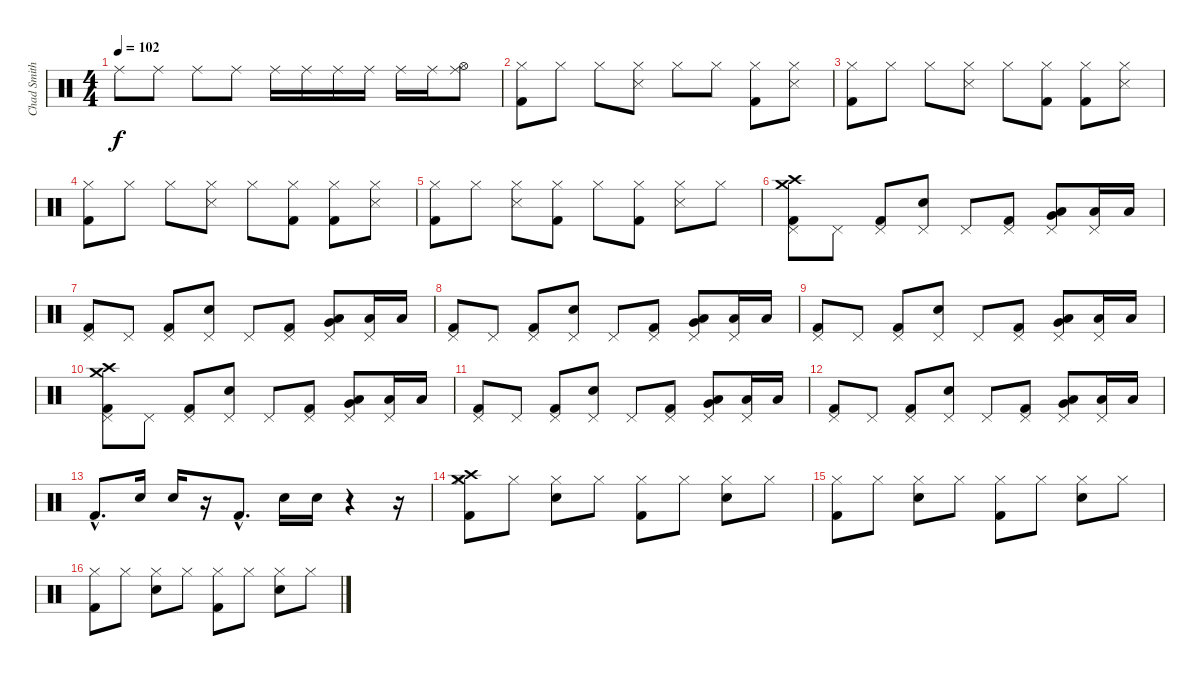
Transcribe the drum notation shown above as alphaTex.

\track ("Chad Smith" "Chad Smith") {instrument percussion}
\staff {score}
\articulation defaults
\ts (4 4)
\tempo 102
\clef neutral
\ks c "Ride (middle)".8{dy f} "Ride (middle)".8 "Ride (middle)".8 "Ride (middle)".8 "Ride (middle)".16 "Ride (middle)".16 "Ride (middle)".16 "Ride (middle)".16 "Ride (middle)".16 "Ride (middle)".16
("Hi-Hat (open)" "Ride (middle)").8 |
("Hi-Hat (closed)" "Kick (hit) 2").8 "Hi-Hat (closed)".8 "Hi-Hat (closed)".8 ("Hi-Hat (closed)" "Metronome (hit)").8 "Hi-Hat (closed)".8 "Hi-Hat (closed)".8 ("Hi-Hat (closed)" "Kick (hit) 2").8 ("Hi-Hat (closed)" "Metronome (hit)").8 |
("Hi-Hat (closed)" "Kick (hit) 2").8 "Hi-Hat (closed)".8 "Hi-Hat (closed)".8 ("Hi-Hat (closed)" "Metronome (hit)").8 "Hi-Hat (closed)".8 ("Hi-Hat (closed)" "Kick (hit) 2").8 ("Hi-Hat (closed)" "Kick (hit) 2").8 ("Hi-Hat (closed)" "Metronome (hit)").8 |
("Hi-Hat (closed)" "Kick (hit) 2").8 "Hi-Hat (closed)".8 "Hi-Hat (closed)".8 ("Hi-Hat (closed)" "Metronome (hit)").8 "Hi-Hat (closed)".8 ("Hi-Hat (closed)" "Kick (hit) 2").8 ("Hi-Hat (closed)" "Kick (hit) 2").8 ("Hi-Hat (closed)" "Metronome (hit)").8 |
("Hi-Hat (closed)" "Kick (hit) 2").8 "Hi-Hat (closed)".8 ("Hi-Hat (closed)" "Metronome (hit)").8 ("Hi-Hat (closed)" "Kick (hit) 2").8 "Hi-Hat (closed)".8 ("Hi-Hat (closed)" "Kick (hit) 2").8 ("Hi-Hat (closed)" "Metronome (hit)").8 "Hi-Hat (closed)".8 |
("Pedal Hi-Hat (hit)" "Kick (hit) 2" "Crash medium (hit)" "Crash high (hit)").8 "Pedal Hi-Hat (hit)".8 ("Pedal Hi-Hat (hit)" "Kick (hit) 2").8 ("Pedal Hi-Hat (hit)" "Electric Snare (hit)").8 "Pedal Hi-Hat (hit)".8 ("Pedal Hi-Hat (hit)" "Kick (hit) 2").8 ("Pedal Hi-Hat (hit)" "Very Low Tom (hit)" "Low Tom (hit)").8 ("Pedal Hi-Hat (hit)" "Low Floor Tom (hit)").16 "Low Floor Tom (hit)".16 |
("Pedal Hi-Hat (hit)" "Kick (hit) 2").8 "Pedal Hi-Hat (hit)".8 ("Pedal Hi-Hat (hit)" "Kick (hit) 2").8 ("Pedal Hi-Hat (hit)" "Electric Snare (hit)").8 "Pedal Hi-Hat (hit)".8 ("Pedal Hi-Hat (hit)" "Kick (hit) 2").8 ("Pedal Hi-Hat (hit)" "Very Low Tom (hit)" "Low Tom (hit)").8 ("Pedal Hi-Hat (hit)" "Low Floor Tom (hit)").16 "Low Floor Tom (hit)".16 |
("Pedal Hi-Hat (hit)" "Kick (hit) 2").8 "Pedal Hi-Hat (hit)".8 ("Pedal Hi-Hat (hit)" "Kick (hit) 2").8 ("Pedal Hi-Hat (hit)" "Electric Snare (hit)").8 "Pedal Hi-Hat (hit)".8 ("Pedal Hi-Hat (hit)" "Kick (hit) 2").8 ("Pedal Hi-Hat (hit)" "Very Low Tom (hit)" "Low Tom (hit)").8 ("Pedal Hi-Hat (hit)" "Low Floor Tom (hit)").16 "Low Floor Tom (hit)".16 |
("Pedal Hi-Hat (hit)" "Kick (hit) 2").8 "Pedal Hi-Hat (hit)".8 ("Pedal Hi-Hat (hit)" "Kick (hit) 2").8 ("Pedal Hi-Hat (hit)" "Electric Snare (hit)").8 "Pedal Hi-Hat (hit)".8 ("Pedal Hi-Hat (hit)" "Kick (hit) 2").8 ("Pedal Hi-Hat (hit)" "Very Low Tom (hit)" "Low Tom (hit)").8 ("Pedal Hi-Hat (hit)" "Low Floor Tom (hit)").16 "Low Floor Tom (hit)".16 |
("Pedal Hi-Hat (hit)" "Kick (hit) 2" "Crash medium (hit)" "Crash high (hit)").8 "Pedal Hi-Hat (hit)".8 ("Pedal Hi-Hat (hit)" "Kick (hit) 2").8 ("Pedal Hi-Hat (hit)" "Electric Snare (hit)").8 "Pedal Hi-Hat (hit)".8 ("Pedal Hi-Hat (hit)" "Kick (hit) 2").8 ("Pedal Hi-Hat (hit)" "Very Low Tom (hit)" "Low Tom (hit)").8 ("Pedal Hi-Hat (hit)" "Low Floor Tom (hit)").16 "Low Floor Tom (hit)".16 |
("Pedal Hi-Hat (hit)" "Kick (hit) 2").8 "Pedal Hi-Hat (hit)".8 ("Pedal Hi-Hat (hit)" "Kick (hit) 2").8 ("Pedal Hi-Hat (hit)" "Electric Snare (hit)").8 "Pedal Hi-Hat (hit)".8 ("Pedal Hi-Hat (hit)" "Kick (hit) 2").8 ("Pedal Hi-Hat (hit)" "Very Low Tom (hit)" "Low Tom (hit)").8 ("Pedal Hi-Hat (hit)" "Low Floor Tom (hit)").16 "Low Floor Tom (hit)".16 |
("Pedal Hi-Hat (hit)" "Kick (hit) 2").8 "Pedal Hi-Hat (hit)".8 ("Pedal Hi-Hat (hit)" "Kick (hit) 2").8 ("Pedal Hi-Hat (hit)" "Electric Snare (hit)").8 "Pedal Hi-Hat (hit)".8 ("Pedal Hi-Hat (hit)" "Kick (hit) 2").8 ("Pedal Hi-Hat (hit)" "Very Low Tom (hit)" "Low Tom (hit)").8 ("Pedal Hi-Hat (hit)" "Low Floor Tom (hit)").16 "Low Floor Tom (hit)".16 |
"Kick (hit) 2"{hac}.8{d} "Electric Snare (hit)".16 "Electric Snare (hit)".16 r.16 "Kick (hit) 2"{hac}.8{d} "Electric Snare (hit)".16 "Electric Snare (hit)".16 r.4 r.16 |
("Hi-Hat (closed)" "Kick (hit) 2" "Crash medium (hit)" "Crash high (hit)").8 "Hi-Hat (closed)".8 ("Hi-Hat (closed)" "Electric Snare (hit)").8 "Hi-Hat (closed)".8 ("Hi-Hat (closed)" "Kick (hit) 2").8 "Hi-Hat (closed)".8 ("Hi-Hat (closed)" "Electric Snare (hit)").8 "Hi-Hat (closed)".8 |
("Hi-Hat (closed)" "Kick (hit) 2").8 "Hi-Hat (closed)".8 ("Hi-Hat (closed)" "Electric Snare (hit)").8 "Hi-Hat (closed)".8 ("Hi-Hat (closed)" "Kick (hit) 2").8 "Hi-Hat (closed)".8 ("Hi-Hat (closed)" "Electric Snare (hit)").8 "Hi-Hat (closed)".8 |
("Hi-Hat (closed)" "Kick (hit) 2").8 "Hi-Hat (closed)".8 ("Hi-Hat (closed)" "Electric Snare (hit)").8 "Hi-Hat (closed)".8 ("Hi-Hat (closed)" "Kick (hit) 2").8 "Hi-Hat (closed)".8 ("Hi-Hat (closed)" "Electric Snare (hit)").8 "Hi-Hat (closed)".8
